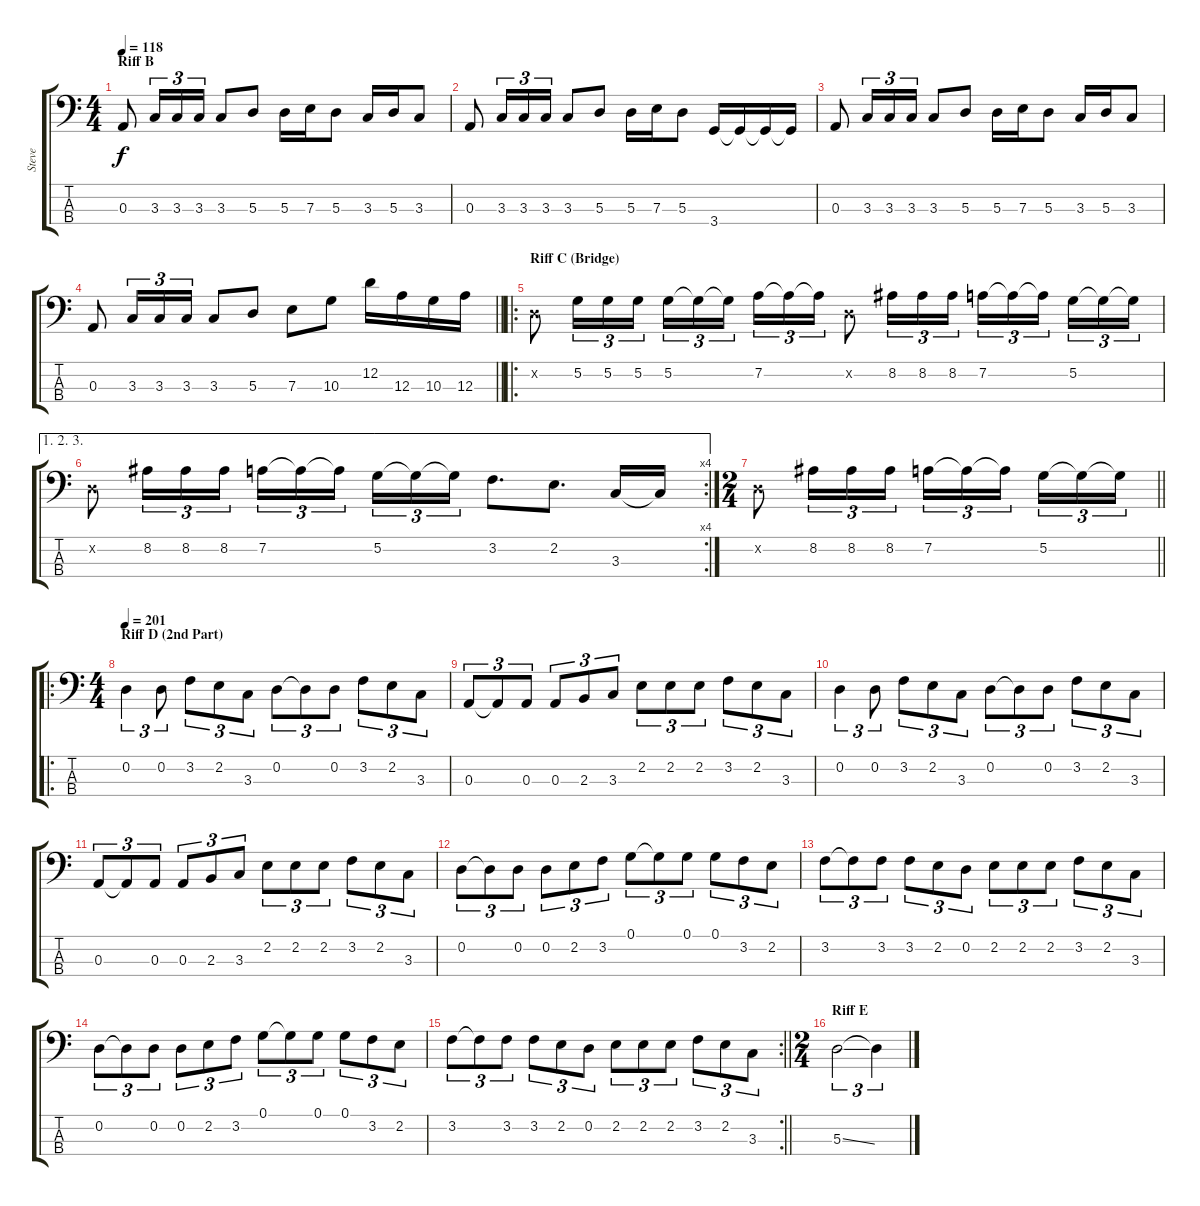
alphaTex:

\track ("Steve" "Steve") {instrument electricbassfinger}
\staff {score tabs}
\tuning (G2 D2 A1 E1) {hide}
\ts (4 4)
\section ("" "Riff B")
\tempo 118
\clef f4
\ks c
0.3.8{dy f} 3.3.16{tu (3 2)} 3.3.16{tu (3 2)} 3.3.16{tu (3 2)} 3.3.8 5.3.8 5.3.16 7.3.16 5.3.8 3.3.16 5.3.16 3.3.8 |
0.3.8 3.3.16{tu (3 2)} 3.3.16{tu (3 2)} 3.3.16{tu (3 2)} 3.3.8 5.3.8 5.3.16 7.3.16 5.3.8 3.4.16 3.4{t}.16 3.4{t}.16 3.4{t}.16 |
0.3.8 3.3.16{tu (3 2)} 3.3.16{tu (3 2)} 3.3.16{tu (3 2)} 3.3.8 5.3.8 5.3.16 7.3.16 5.3.8 3.3.16 5.3.16 3.3.8 |
\barLineRight lightlight
0.3.8 3.3.16{tu (3 2)} 3.3.16{tu (3 2)} 3.3.16{tu (3 2)} 3.3.8 5.3.8 7.3.8 10.3.8 12.2.16 12.3.16 10.3.16 12.3.16 |
\ro
\section ("" "Riff C (Bridge)")
0.2{x}.8 5.2.16{tu (3 2)} 5.2.16{tu (3 2)} 5.2.16{tu (3 2)} 5.2.16{tu (3 2)} 5.2{t}.16{tu (3 2)} 5.2{t}.16{tu (3 2) beam splitsecondary} 7.2.16{tu (3 2)} 7.2{t}.16{tu (3 2)} 7.2{t}.16{tu (3 2)} 0.2{x}.8 8.2.16{tu (3 2)} 8.2.16{tu (3 2)} 8.2.16{tu (3 2)} 7.2.16{tu (3 2)} 7.2{t}.16{tu (3 2)} 7.2{t}.16{tu (3 2) beam splitsecondary} 5.2.16{tu (3 2)} 5.2{t}.16{tu (3 2)} 5.2{t}.16{tu (3 2)} |
\ae (1 2 3)
\rc 4
0.2{x}.8 8.2.16{tu (3 2)} 8.2.16{tu (3 2)} 8.2.16{tu (3 2)} 7.2.16{tu (3 2)} 7.2{t}.16{tu (3 2)} 7.2{t}.16{tu (3 2) beam splitsecondary} 5.2.16{tu (3 2)} 5.2{t}.16{tu (3 2)} 5.2{t}.16{tu (3 2)} 3.2.8{d} 2.2.8{d} 3.3.16 3.3{t}.16 |
\ts (2 4)
\barLineRight lightlight
0.2{x}.8 8.2.16{tu (3 2)} 8.2.16{tu (3 2)} 8.2.16{tu (3 2)} 7.2.16{tu (3 2)} 7.2{t}.16{tu (3 2)} 7.2{t}.16{tu (3 2) beam splitsecondary} 5.2.16{tu (3 2)} 5.2{t}.16{tu (3 2)} 5.2{t}.16{tu (3 2)} |
\ro
\ts (4 4)
\section ("" "Riff D (2nd Part)")
\tempo 201
0.2.4{tu (3 2)} 0.2.8{tu (3 2)} 3.2.8{tu (3 2)} 2.2.8{tu (3 2)} 3.3.8{tu (3 2)} 0.2.8{tu (3 2)} 0.2{t}.8{tu (3 2)} 0.2.8{tu (3 2)} 3.2.8{tu (3 2)} 2.2.8{tu (3 2)} 3.3.8{tu (3 2)} |
0.3.8{tu (3 2)} 0.3{t}.8{tu (3 2)} 0.3.8{tu (3 2)} 0.3.8{tu (3 2)} 2.3.8{tu (3 2)} 3.3.8{tu (3 2)} 2.2.8{tu (3 2)} 2.2.8{tu (3 2)} 2.2.8{tu (3 2)} 3.2.8{tu (3 2)} 2.2.8{tu (3 2)} 3.3.8{tu (3 2)} |
0.2.4{tu (3 2)} 0.2.8{tu (3 2)} 3.2.8{tu (3 2)} 2.2.8{tu (3 2)} 3.3.8{tu (3 2)} 0.2.8{tu (3 2)} 0.2{t}.8{tu (3 2)} 0.2.8{tu (3 2)} 3.2.8{tu (3 2)} 2.2.8{tu (3 2)} 3.3.8{tu (3 2)} |
0.3.8{tu (3 2)} 0.3{t}.8{tu (3 2)} 0.3.8{tu (3 2)} 0.3.8{tu (3 2)} 2.3.8{tu (3 2)} 3.3.8{tu (3 2)} 2.2.8{tu (3 2)} 2.2.8{tu (3 2)} 2.2.8{tu (3 2)} 3.2.8{tu (3 2)} 2.2.8{tu (3 2)} 3.3.8{tu (3 2)} |
0.2.8{tu (3 2)} 0.2{t}.8{tu (3 2)} 0.2.8{tu (3 2)} 0.2.8{tu (3 2)} 2.2.8{tu (3 2)} 3.2.8{tu (3 2)} 0.1.8{tu (3 2)} 0.1{t}.8{tu (3 2)} 0.1.8{tu (3 2)} 0.1.8{tu (3 2)} 3.2.8{tu (3 2)} 2.2.8{tu (3 2)} |
3.2.8{tu (3 2)} 3.2{t}.8{tu (3 2)} 3.2.8{tu (3 2)} 3.2.8{tu (3 2)} 2.2.8{tu (3 2)} 0.2.8{tu (3 2)} 2.2.8{tu (3 2)} 2.2.8{tu (3 2)} 2.2.8{tu (3 2)} 3.2.8{tu (3 2)} 2.2.8{tu (3 2)} 3.3.8{tu (3 2)} |
0.2.8{tu (3 2)} 0.2{t}.8{tu (3 2)} 0.2.8{tu (3 2)} 0.2.8{tu (3 2)} 2.2.8{tu (3 2)} 3.2.8{tu (3 2)} 0.1.8{tu (3 2)} 0.1{t}.8{tu (3 2)} 0.1.8{tu (3 2)} 0.1.8{tu (3 2)} 3.2.8{tu (3 2)} 2.2.8{tu (3 2)} |
\rc 2
\barLineRight lightlight
3.2.8{tu (3 2)} 3.2{t}.8{tu (3 2)} 3.2.8{tu (3 2)} 3.2.8{tu (3 2)} 2.2.8{tu (3 2)} 0.2.8{tu (3 2)} 2.2.8{tu (3 2)} 2.2.8{tu (3 2)} 2.2.8{tu (3 2)} 3.2.8{tu (3 2)} 2.2.8{tu (3 2)} 3.3.8{tu (3 2)} |
\ts (2 4)
\section ("" "Riff E")
5.3{ss}.2{tu (3 2)} 5.3{t}.4{tu (3 2)}
